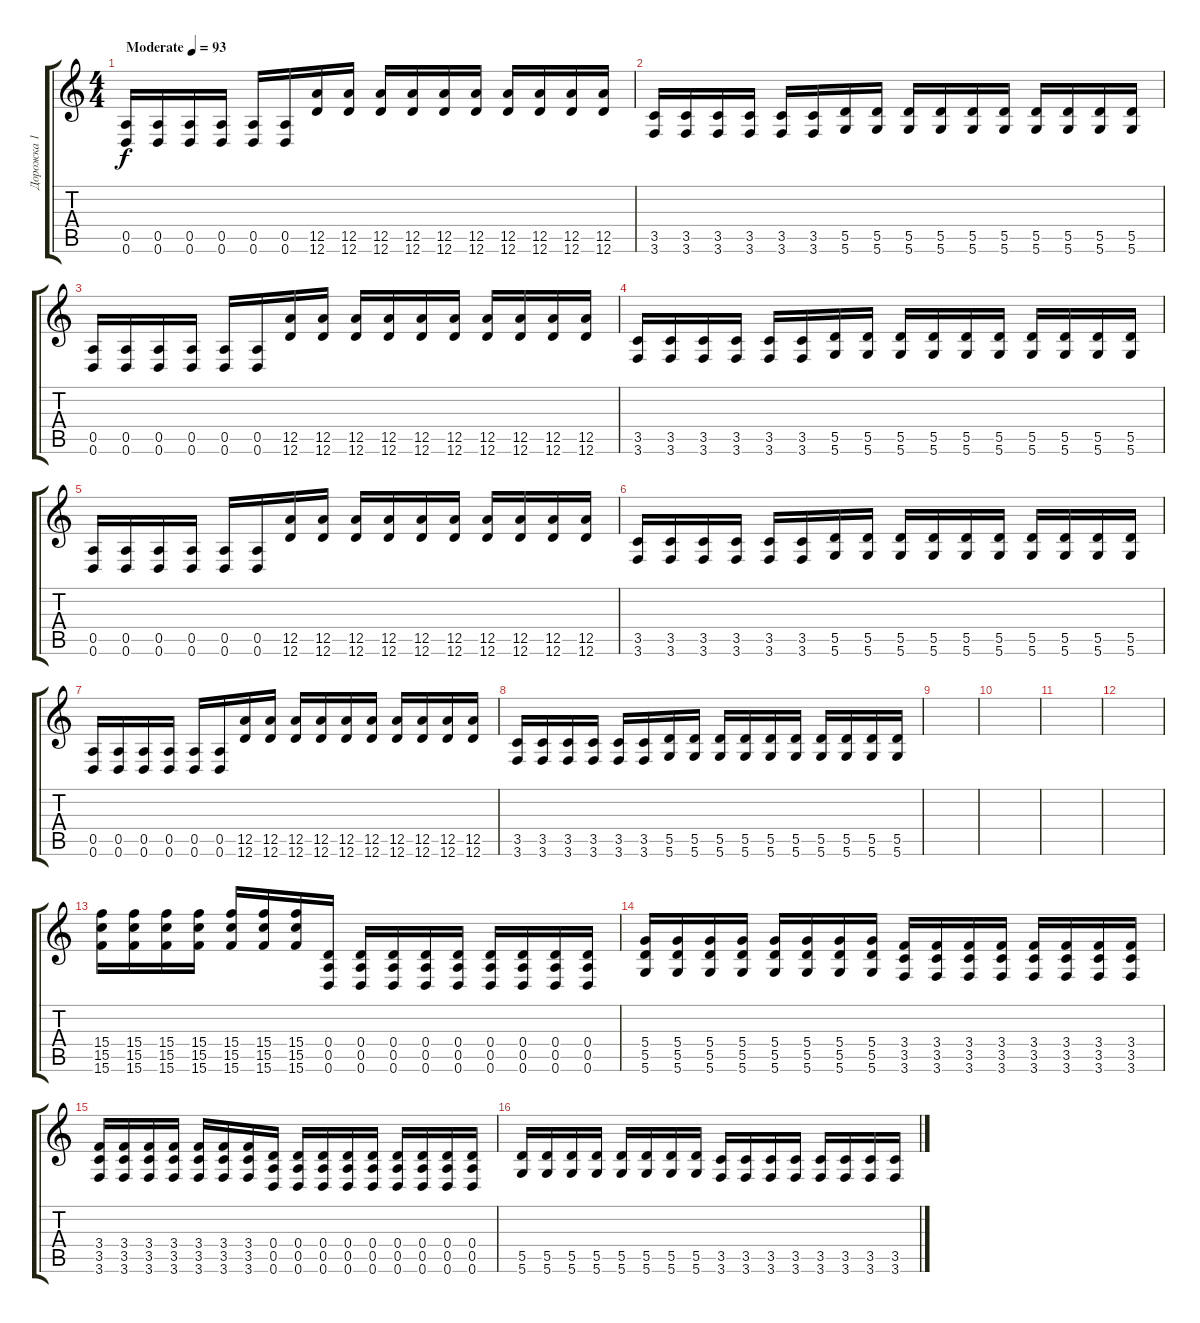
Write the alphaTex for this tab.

\track ("Дорожка 1" "Дорожка 1") {instrument distortionguitar}
\staff {score tabs}
\tuning (E4 B3 G3 D3 A2 D2) {hide}
\ts (4 4)
\tempo (93 "Moderate")
\clef g2
\ks c
(0.5 0.6).16{dy f instrument distortionguitar} (0.5 0.6).16 (0.5 0.6).16 (0.5 0.6).16 (0.5 0.6).16 (0.5 0.6).16 (12.5 12.6).16 (12.5 12.6).16 (12.5 12.6).16 (12.5 12.6).16 (12.5 12.6).16 (12.5 12.6).16 (12.5 12.6).16 (12.5 12.6).16 (12.5 12.6).16 (12.5 12.6).16 |
(3.5 3.6).16 (3.5 3.6).16 (3.5 3.6).16 (3.5 3.6).16 (3.5 3.6).16 (3.5 3.6).16 (5.5 5.6).16 (5.5 5.6).16 (5.5 5.6).16 (5.5 5.6).16 (5.5 5.6).16 (5.5 5.6).16 (5.5 5.6).16 (5.5 5.6).16 (5.5 5.6).16 (5.5 5.6).16 |
(0.5 0.6).16 (0.5 0.6).16 (0.5 0.6).16 (0.5 0.6).16 (0.5 0.6).16 (0.5 0.6).16 (12.5 12.6).16 (12.5 12.6).16 (12.5 12.6).16 (12.5 12.6).16 (12.5 12.6).16 (12.5 12.6).16 (12.5 12.6).16 (12.5 12.6).16 (12.5 12.6).16 (12.5 12.6).16 |
(3.5 3.6).16 (3.5 3.6).16 (3.5 3.6).16 (3.5 3.6).16 (3.5 3.6).16 (3.5 3.6).16 (5.5 5.6).16 (5.5 5.6).16 (5.5 5.6).16 (5.5 5.6).16 (5.5 5.6).16 (5.5 5.6).16 (5.5 5.6).16 (5.5 5.6).16 (5.5 5.6).16 (5.5 5.6).16 |
(0.5 0.6).16 (0.5 0.6).16 (0.5 0.6).16 (0.5 0.6).16 (0.5 0.6).16 (0.5 0.6).16 (12.5 12.6).16 (12.5 12.6).16 (12.5 12.6).16 (12.5 12.6).16 (12.5 12.6).16 (12.5 12.6).16 (12.5 12.6).16 (12.5 12.6).16 (12.5 12.6).16 (12.5 12.6).16 |
(3.5 3.6).16 (3.5 3.6).16 (3.5 3.6).16 (3.5 3.6).16 (3.5 3.6).16 (3.5 3.6).16 (5.5 5.6).16 (5.5 5.6).16 (5.5 5.6).16 (5.5 5.6).16 (5.5 5.6).16 (5.5 5.6).16 (5.5 5.6).16 (5.5 5.6).16 (5.5 5.6).16 (5.5 5.6).16 |
(0.5 0.6).16 (0.5 0.6).16 (0.5 0.6).16 (0.5 0.6).16 (0.5 0.6).16 (0.5 0.6).16 (12.5 12.6).16 (12.5 12.6).16 (12.5 12.6).16 (12.5 12.6).16 (12.5 12.6).16 (12.5 12.6).16 (12.5 12.6).16 (12.5 12.6).16 (12.5 12.6).16 (12.5 12.6).16 |
(3.5 3.6).16 (3.5 3.6).16 (3.5 3.6).16 (3.5 3.6).16 (3.5 3.6).16 (3.5 3.6).16 (5.5 5.6).16 (5.5 5.6).16 (5.5 5.6).16 (5.5 5.6).16 (5.5 5.6).16 (5.5 5.6).16 (5.5 5.6).16 (5.5 5.6).16 (5.5 5.6).16 (5.5 5.6).16 |
|
|
|
|
(15.4 15.5 15.6).16 (15.4 15.5 15.6).16 (15.4 15.5 15.6).16 (15.4 15.5 15.6).16 (15.4 15.5 15.6).16 (15.4 15.5 15.6).16 (15.4 15.5 15.6).16 (0.4 0.5 0.6).16 (0.4 0.5 0.6).16 (0.4 0.5 0.6).16 (0.4 0.5 0.6).16 (0.4 0.5 0.6).16 (0.4 0.5 0.6).16 (0.4 0.5 0.6).16 (0.4 0.5 0.6).16 (0.4 0.5 0.6).16 |
(5.4 5.5 5.6).16 (5.4 5.5 5.6).16 (5.4 5.5 5.6).16 (5.4 5.5 5.6).16 (5.4 5.5 5.6).16 (5.4 5.5 5.6).16 (5.4 5.5 5.6).16 (5.4 5.5 5.6).16 (3.4 3.5 3.6).16 (3.4 3.5 3.6).16 (3.4 3.5 3.6).16 (3.4 3.5 3.6).16 (3.4 3.5 3.6).16 (3.4 3.5 3.6).16 (3.4 3.5 3.6).16 (3.4 3.5 3.6).16 |
(3.4 3.5 3.6).16 (3.4 3.5 3.6).16 (3.4 3.5 3.6).16 (3.4 3.5 3.6).16 (3.4 3.5 3.6).16 (3.4 3.5 3.6).16 (3.4 3.5 3.6).16 (0.4 0.5 0.6).16 (0.4 0.5 0.6).16 (0.4 0.5 0.6).16 (0.4 0.5 0.6).16 (0.4 0.5 0.6).16 (0.4 0.5 0.6).16 (0.4 0.5 0.6).16 (0.4 0.5 0.6).16 (0.4 0.5 0.6).16 |
(5.5 5.6).16 (5.5 5.6).16 (5.5 5.6).16 (5.5 5.6).16 (5.5 5.6).16 (5.5 5.6).16 (5.5 5.6).16 (5.5 5.6).16 (3.5 3.6).16 (3.5 3.6).16 (3.5 3.6).16 (3.5 3.6).16 (3.5 3.6).16 (3.5 3.6).16 (3.5 3.6).16 (3.5 3.6).16
